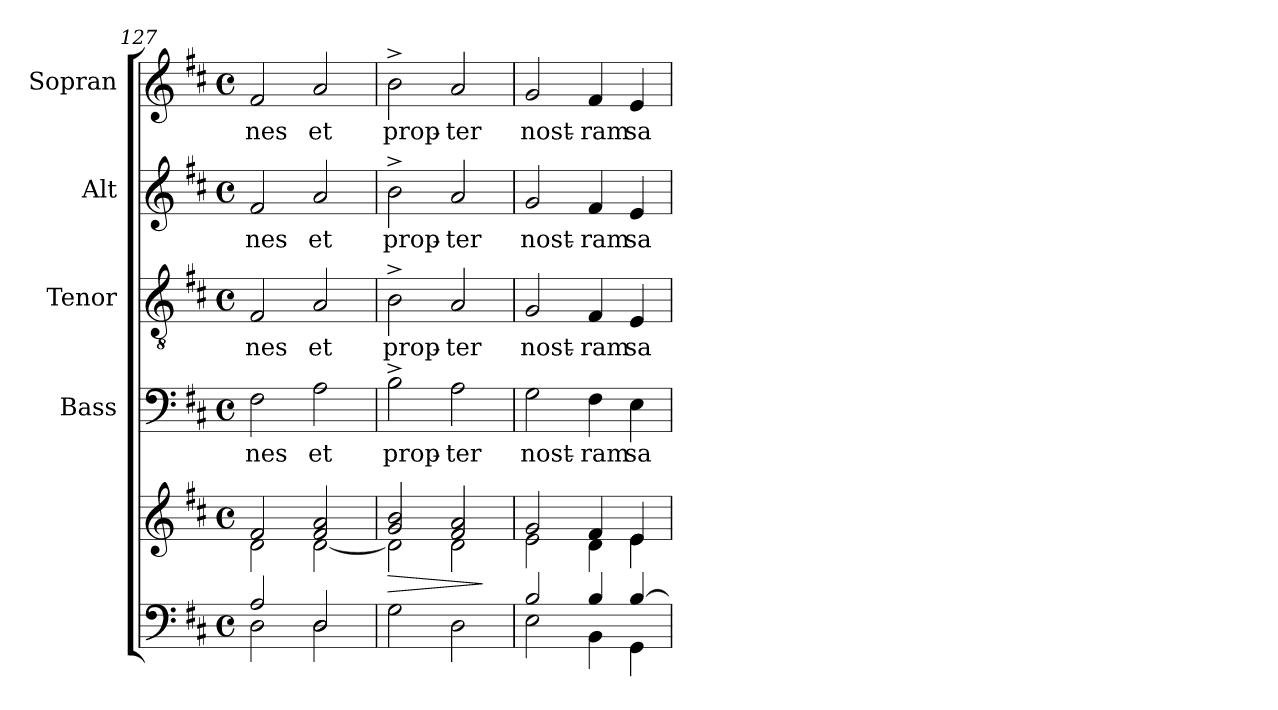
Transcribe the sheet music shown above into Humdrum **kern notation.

**kern	**kern	**dynam	**kern	**text	**kern	**text	**kern	**text	**kern	**text
*part5	*part5	*part5	*part4	*part4	*part3	*part3	*part2	*part2	*part1	*part1
*staff6	*staff5	*staff5/6	*staff4	*staff4	*staff3	*staff3	*staff2	*staff2	*staff1	*staff1
*	*	*	*I"Bass	*	*I"Tenor	*	*I"Alt	*	*I"Sopran	*
*	*	*	*I'B.	*	*I'T.	*	*I'A.	*	*I'S.	*
*clefF4	*clefG2	*	*clefF4	*	*clefGv2	*	*clefG2	*	*clefG2	*
*k[f#c#]	*k[f#c#]	*	*k[f#c#]	*	*k[f#c#]	*	*k[f#c#]	*	*k[f#c#]	*
*D:	*D:	*	*D:	*	*D:	*	*D:	*	*D:	*
*M4/4	*M4/4	*	*M4/4	*	*M4/4	*	*M4/4	*	*M4/4	*
*met(c)	*met(c)	*	*met(c)	*	*met(c)	*	*met(c)	*	*met(c)	*
=127	=127	=127	=127	=127	=127	=127	=127	=127	=127	=127
*^	*^	*	*	*	*	*	*	*	*	*
!	!	!	!	!	!	!LO:LY:b	!	!LO:LY:b	!	!LO:LY:b	!	!LO:LY:b
2A/	2D\	2f#/	2d\	.	2F#\	-nes	2F#/	-nes	2f#/	-nes	2f#/	-nes
!	!	!	!	!	!	!LO:LY:b	!	!LO:LY:b	!	!LO:LY:b	!	!LO:LY:b
2D/	2D\	2f#/ 2a/	[<2d\	.	2A\	et	2A/	et	2a/	et	2a/	et
!!LO:LB:g=z
=128	=128	=128	=128	=128	=128	=128	=128	=128	=128	=128	=128	=128
!	!	!	!	!LO:HP:b	!	!LO:LY:b	!	!LO:LY:b	!	!LO:LY:b	!	!LO:LY:b
*v	*v	*	*	*	*	*	*	*	*	*	*	*
2G\	2g/ 2b/	2d\]	>	2B^>\	prop-	2B^>\	prop-	2b^>\	prop-	2b^>\	prop-
!	!	!	!	!	!LO:LY:b	!	!LO:LY:b	!	!LO:LY:b	!	!LO:LY:b
2D\	2f#/ 2a/	2d\	.	2A\	-ter	2A/	-ter	2a/	-ter	2a/	-ter
*	*v	*v	*	*	*	*	*	*	*	*	*
.	.	]	.	.	.	.	.	.	.	.
=129	=129	=129	=129	=129	=129	=129	=129	=129	=129	=129
*^	*^	*	*	*	*	*	*	*	*	*
!	!	!	!	!	!	!LO:LY:b	!	!LO:LY:b	!	!LO:LY:b	!	!LO:LY:b
2B/	2E\	2g/	2e\	.	2G\	nost-	2G/	nost-	2g/	nost-	2g/	nost-
!	!	!	!	!	!	!LO:LY:b	!	!LO:LY:b	!	!LO:LY:b	!	!LO:LY:b
4B/	4BB\	4f#/	4d\	.	4F#\	-ram	4F#/	-ram	4f#/	-ram	4f#/	-ram
!	!	!	!	!	!	!LO:LY:b	!	!LO:LY:b	!	!LO:LY:b	!	!LO:LY:b
[>4B/	4GG\	4e/	4e\	.	4E\	sa-	4E/	sa-	4e/	sa-	4e/	sa-
*v	*v	*	*	*	*	*	*	*	*	*	*	*
*	*v	*v	*	*	*	*	*	*	*	*	*
=	=	=	=	=	=	=	=	=	=	=
*-	*-	*-	*-	*-	*-	*-	*-	*-	*-	*-
